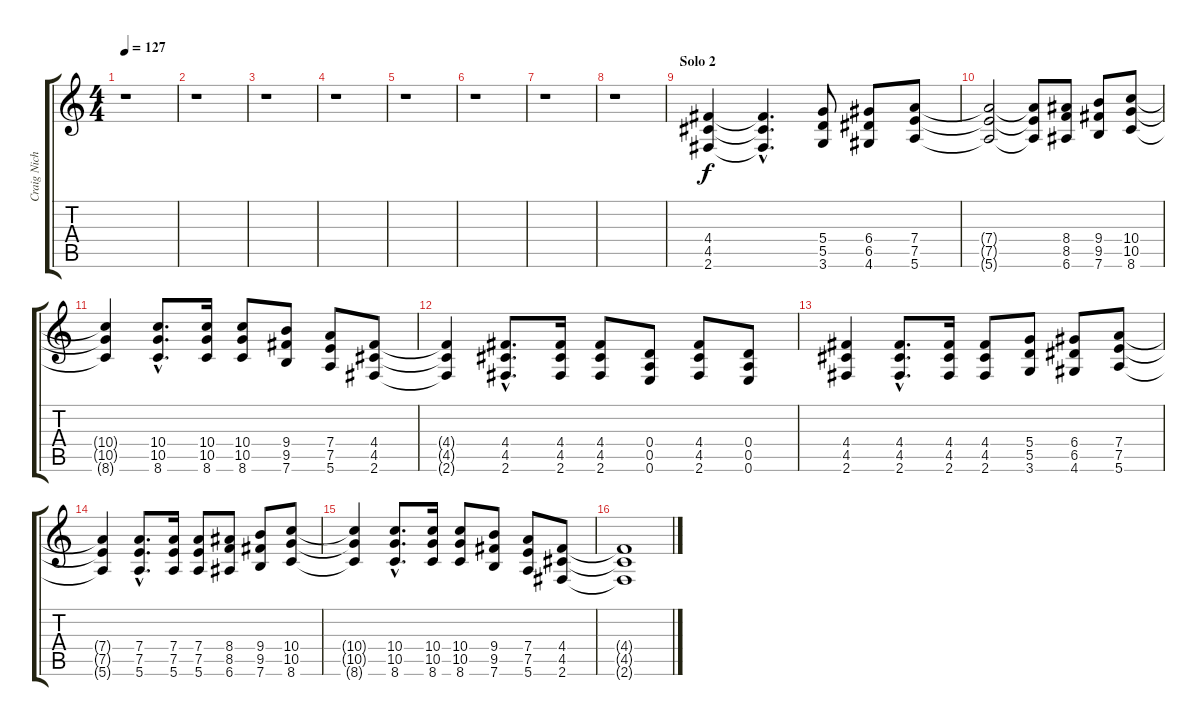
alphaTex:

\track ("Craig Nicholls 2" "Craig Nich") {instrument electricguitarclean}
\staff {score tabs}
\tuning (E4 B3 G3 D3 A2 E2) {hide}
\ts (4 4)
\tempo 127
\clef g2
\ks c
r.1{dy f} |
r.1 |
r.1 |
r.1 |
r.1 |
r.1 |
r.1 |
r.1 |
\section ("" "Solo 2")
(4.4 4.5 2.6).4{volume 11 instrument distortionguitar} (4.4{hac t} 4.5{hac t} 2.6{hac t}).4{d} (5.4 5.5 3.6).8 (6.4 6.5 4.6).8 (7.4 7.5 5.6).8 |
(7.4{t} 7.5{t} 5.6{t}).2 (7.4{t} 7.5{t} 5.6{t}).8 (8.4 8.5 6.6).8 (9.4 9.5 7.6).8 (10.4 10.5 8.6).8 |
(10.4{t} 10.5{t} 8.6{t}).4 (10.4{hac} 10.5{hac} 8.6{hac}).8{d} (10.4 10.5 8.6).16 (10.4 10.5 8.6).8 (9.4 9.5 7.6).8 (7.4 7.5 5.6).8 (4.4 4.5 2.6).8 |
(4.4{t} 4.5{t} 2.6{t}).4 (4.4{hac} 4.5{hac} 2.6{hac}).8{d} (4.4 4.5 2.6).16 (4.4 4.5 2.6).8 (0.4 0.5 0.6).8 (4.4 4.5 2.6).8 (0.4 0.5 0.6).8 |
(4.4 4.5 2.6).4 (4.4{hac} 4.5{hac} 2.6{hac}).8{d} (4.4 4.5 2.6).16 (4.4 4.5 2.6).8 (5.4 5.5 3.6).8 (6.4 6.5 4.6).8 (7.4 7.5 5.6).8 |
(7.4{t} 7.5{t} 5.6{t}).4 (7.4{hac} 7.5{hac} 5.6{hac}).8{d} (7.4 7.5 5.6).16 (7.4 7.5 5.6).8 (8.4 8.5 6.6).8 (9.4 9.5 7.6).8 (10.4 10.5 8.6).8 |
(10.4{t} 10.5{t} 8.6{t}).4 (10.4{hac} 10.5{hac} 8.6{hac}).8{d} (10.4 10.5 8.6).16 (10.4 10.5 8.6).8 (9.4 9.5 7.6).8 (7.4 7.5 5.6).8 (4.4 4.5 2.6).8 |
(4.4{t} 4.5{t} 2.6{t}).1{volume 6}
